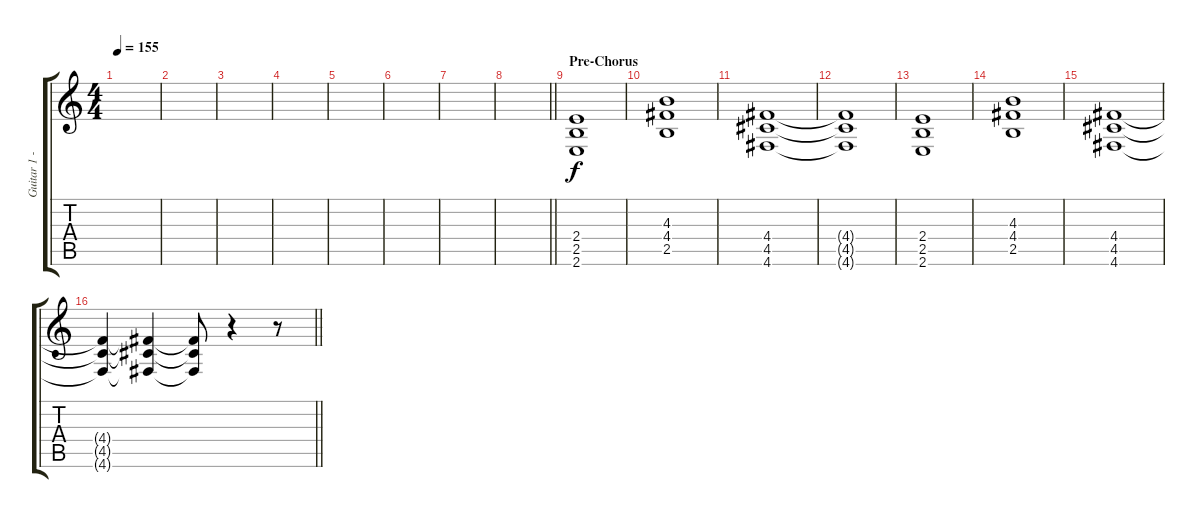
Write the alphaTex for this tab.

\track ("Guitar 1 - Overdrive" "Guitar 1 -") {instrument overdrivenguitar}
\staff {score tabs}
\tuning (E4 B3 G3 D3 A2 D2) {hide}
\ts (4 4)
\tempo 155
\clef g2
\ks c
|
|
|
|
|
|
|
\barLineRight lightlight
|
\section ("" "Pre-Chorus")
(2.4 2.5 2.6).1 |
(4.3 4.4 2.5).1 |
(4.4 4.5 4.6).1 |
(4.4{t} 4.5{t} 4.6{t}).1 |
(2.4 2.5 2.6).1 |
(4.3 4.4 2.5).1 |
(4.4 4.5 4.6).1 |
\barLineRight lightlight
(4.4{t} 4.5{t} 4.6{t}).4 (4.4{t} 4.5{t} 4.6{t}).4 (4.4{t} 4.5{t} 4.6{t}).8 r.4 r.8
